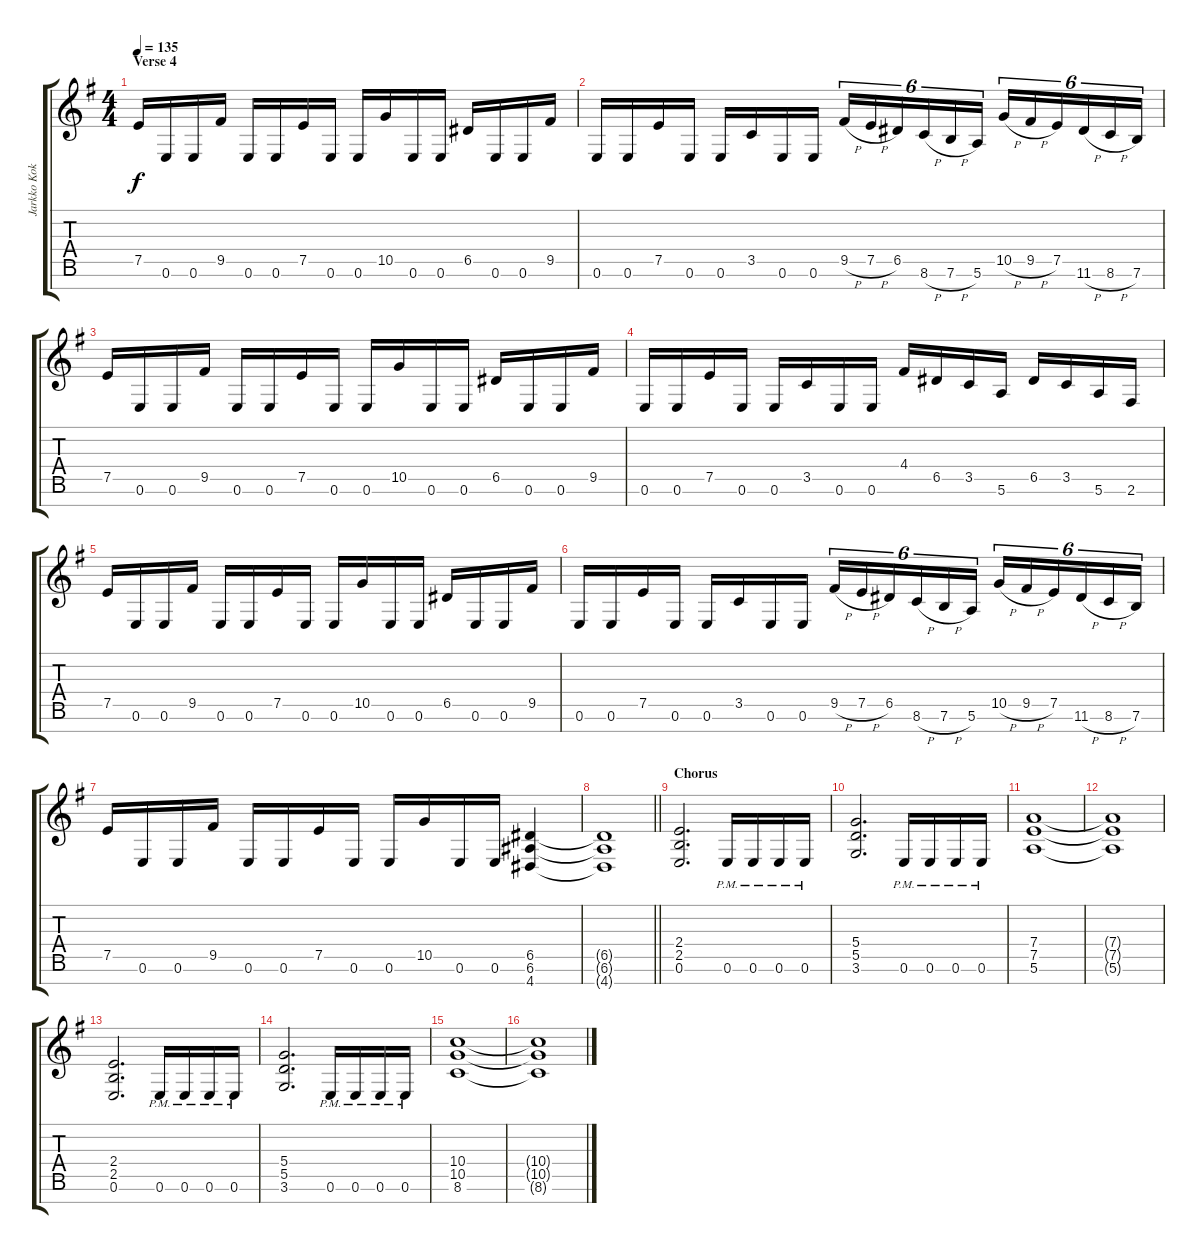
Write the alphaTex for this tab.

\track ("Jarkko Kokko (guitar)" "Jarkko Kok") {instrument distortionguitar}
\staff {score tabs}
\tuning (E4 B3 G3 D3 A2 E2 B1) {hide}
\ts (4 4)
\section ("" "Verse 4")
\tempo 135
\clef g2
\ks eminor
7.5.16{dy f} 0.6.16 0.6.16 9.5.16 0.6.16 0.6.16 7.5.16 0.6.16 0.6.16 10.5.16 0.6.16 0.6.16 6.5.16 0.6.16 0.6.16 9.5.16 |
0.6.16 0.6.16 7.5.16 0.6.16 0.6.16 3.5.16 0.6.16 0.6.16 9.5{h}.16{tu (6 4)} 7.5{h}.16{tu (6 4)} 6.5.16{tu (6 4)} 8.6{h}.16{tu (6 4)} 7.6{h}.16{tu (6 4)} 5.6.16{tu (6 4)} 10.5{h}.16{tu (6 4)} 9.5{h}.16{tu (6 4)} 7.5.16{tu (6 4)} 11.6{h}.16{tu (6 4)} 8.6{h}.16{tu (6 4)} 7.6.16{tu (6 4)} |
7.5.16 0.6.16 0.6.16 9.5.16 0.6.16 0.6.16 7.5.16 0.6.16 0.6.16 10.5.16 0.6.16 0.6.16 6.5.16 0.6.16 0.6.16 9.5.16 |
0.6.16 0.6.16 7.5.16 0.6.16 0.6.16 3.5.16 0.6.16 0.6.16 4.4.16 6.5.16 3.5.16 5.6.16 6.5.16 3.5.16 5.6.16 2.6.16 |
7.5.16 0.6.16 0.6.16 9.5.16 0.6.16 0.6.16 7.5.16 0.6.16 0.6.16 10.5.16 0.6.16 0.6.16 6.5.16 0.6.16 0.6.16 9.5.16 |
0.6.16 0.6.16 7.5.16 0.6.16 0.6.16 3.5.16 0.6.16 0.6.16 9.5{h}.16{tu (6 4)} 7.5{h}.16{tu (6 4)} 6.5.16{tu (6 4)} 8.6{h}.16{tu (6 4)} 7.6{h}.16{tu (6 4)} 5.6.16{tu (6 4)} 10.5{h}.16{tu (6 4)} 9.5{h}.16{tu (6 4)} 7.5.16{tu (6 4)} 11.6{h}.16{tu (6 4)} 8.6{h}.16{tu (6 4)} 7.6.16{tu (6 4)} |
7.5.16 0.6.16 0.6.16 9.5.16 0.6.16 0.6.16 7.5.16 0.6.16 0.6.16 10.5.16 0.6.16 0.6.16 (6.5 6.6 4.7).4 |
\barLineRight lightlight
(6.5{t} 6.6{t} 4.7{t}).1 |
\section ("" "Chorus")
(2.4 2.5 0.6).2{d} 0.6{pm}.16 0.6{pm}.16 0.6{pm}.16 0.6{pm}.16 |
(5.4 5.5 3.6).2{d} 0.6{pm}.16 0.6{pm}.16 0.6{pm}.16 0.6{pm}.16 |
(7.4 7.5 5.6).1 |
(7.4{t} 7.5{t} 5.6{t}).1 |
(2.4 2.5 0.6).2{d} 0.6{pm}.16 0.6{pm}.16 0.6{pm}.16 0.6{pm}.16 |
(5.4 5.5 3.6).2{d} 0.6{pm}.16 0.6{pm}.16 0.6{pm}.16 0.6{pm}.16 |
(10.4 10.5 8.6).1 |
(10.4{t} 10.5{t} 8.6{t}).1
